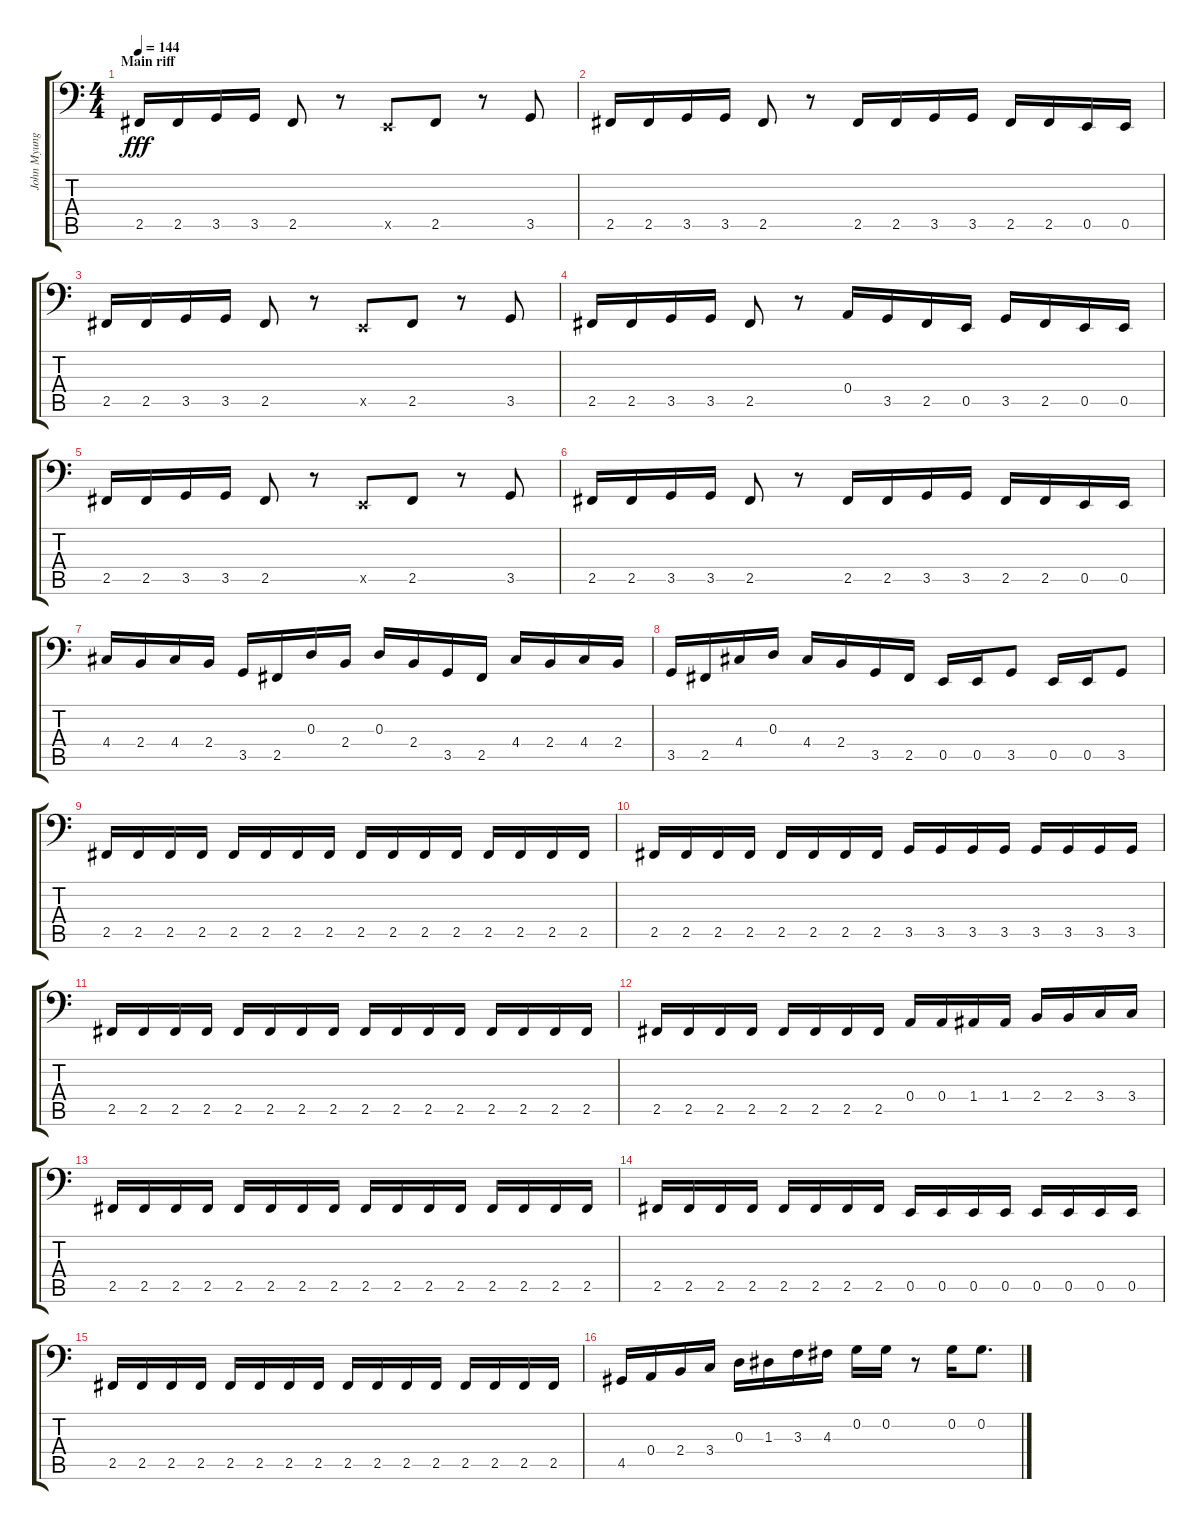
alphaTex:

\track ("John Myung - bass" "John Myung") {instrument electricbassfinger}
\staff {score tabs}
\tuning (C3 G2 D2 A1 E1 B0) {hide}
\ts (4 4)
\section ("" "Main riff")
\tempo 144
\clef f4
\ks c
2.5.16{dy fff} 2.5.16 3.5.16 3.5.16 2.5.8 r.8 0.5{x}.8 2.5.8 r.8 3.5.8 |
2.5.16 2.5.16 3.5.16 3.5.16 2.5.8 r.8 2.5.16 2.5.16 3.5.16 3.5.16 2.5.16 2.5.16 0.5.16 0.5.16 |
2.5.16 2.5.16 3.5.16 3.5.16 2.5.8 r.8 0.5{x}.8 2.5.8 r.8 3.5.8 |
2.5.16 2.5.16 3.5.16 3.5.16 2.5.8 r.8 0.4.16 3.5.16 2.5.16 0.5.16 3.5.16 2.5.16 0.5.16 0.5.16 |
2.5.16 2.5.16 3.5.16 3.5.16 2.5.8 r.8 0.5{x}.8 2.5.8 r.8 3.5.8 |
2.5.16 2.5.16 3.5.16 3.5.16 2.5.8 r.8 2.5.16 2.5.16 3.5.16 3.5.16 2.5.16 2.5.16 0.5.16 0.5.16 |
4.4.16 2.4.16 4.4.16 2.4.16 3.5.16 2.5.16 0.3.16 2.4.16 0.3.16 2.4.16 3.5.16 2.5.16 4.4.16 2.4.16 4.4.16 2.4.16 |
3.5.16 2.5.16 4.4.16 0.3.16 4.4.16 2.4.16 3.5.16 2.5.16 0.5.16 0.5.16 3.5.8 0.5.16 0.5.16 3.5.8 |
2.5.16 2.5.16 2.5.16 2.5.16 2.5.16 2.5.16 2.5.16 2.5.16 2.5.16 2.5.16 2.5.16 2.5.16 2.5.16 2.5.16 2.5.16 2.5.16 |
2.5.16 2.5.16 2.5.16 2.5.16 2.5.16 2.5.16 2.5.16 2.5.16 3.5.16 3.5.16 3.5.16 3.5.16 3.5.16 3.5.16 3.5.16 3.5.16 |
2.5.16 2.5.16 2.5.16 2.5.16 2.5.16 2.5.16 2.5.16 2.5.16 2.5.16 2.5.16 2.5.16 2.5.16 2.5.16 2.5.16 2.5.16 2.5.16 |
2.5.16 2.5.16 2.5.16 2.5.16 2.5.16 2.5.16 2.5.16 2.5.16 0.4.16 0.4.16 1.4.16 1.4.16 2.4.16 2.4.16 3.4.16 3.4.16 |
2.5.16 2.5.16 2.5.16 2.5.16 2.5.16 2.5.16 2.5.16 2.5.16 2.5.16 2.5.16 2.5.16 2.5.16 2.5.16 2.5.16 2.5.16 2.5.16 |
2.5.16 2.5.16 2.5.16 2.5.16 2.5.16 2.5.16 2.5.16 2.5.16 0.5.16 0.5.16 0.5.16 0.5.16 0.5.16 0.5.16 0.5.16 0.5.16 |
2.5.16 2.5.16 2.5.16 2.5.16 2.5.16 2.5.16 2.5.16 2.5.16 2.5.16 2.5.16 2.5.16 2.5.16 2.5.16 2.5.16 2.5.16 2.5.16 |
4.5.16 0.4.16 2.4.16 3.4.16 0.3.16 1.3.16 3.3.16 4.3.16 0.2.16 0.2.16 r.8 0.2.16 0.2.8{d}
